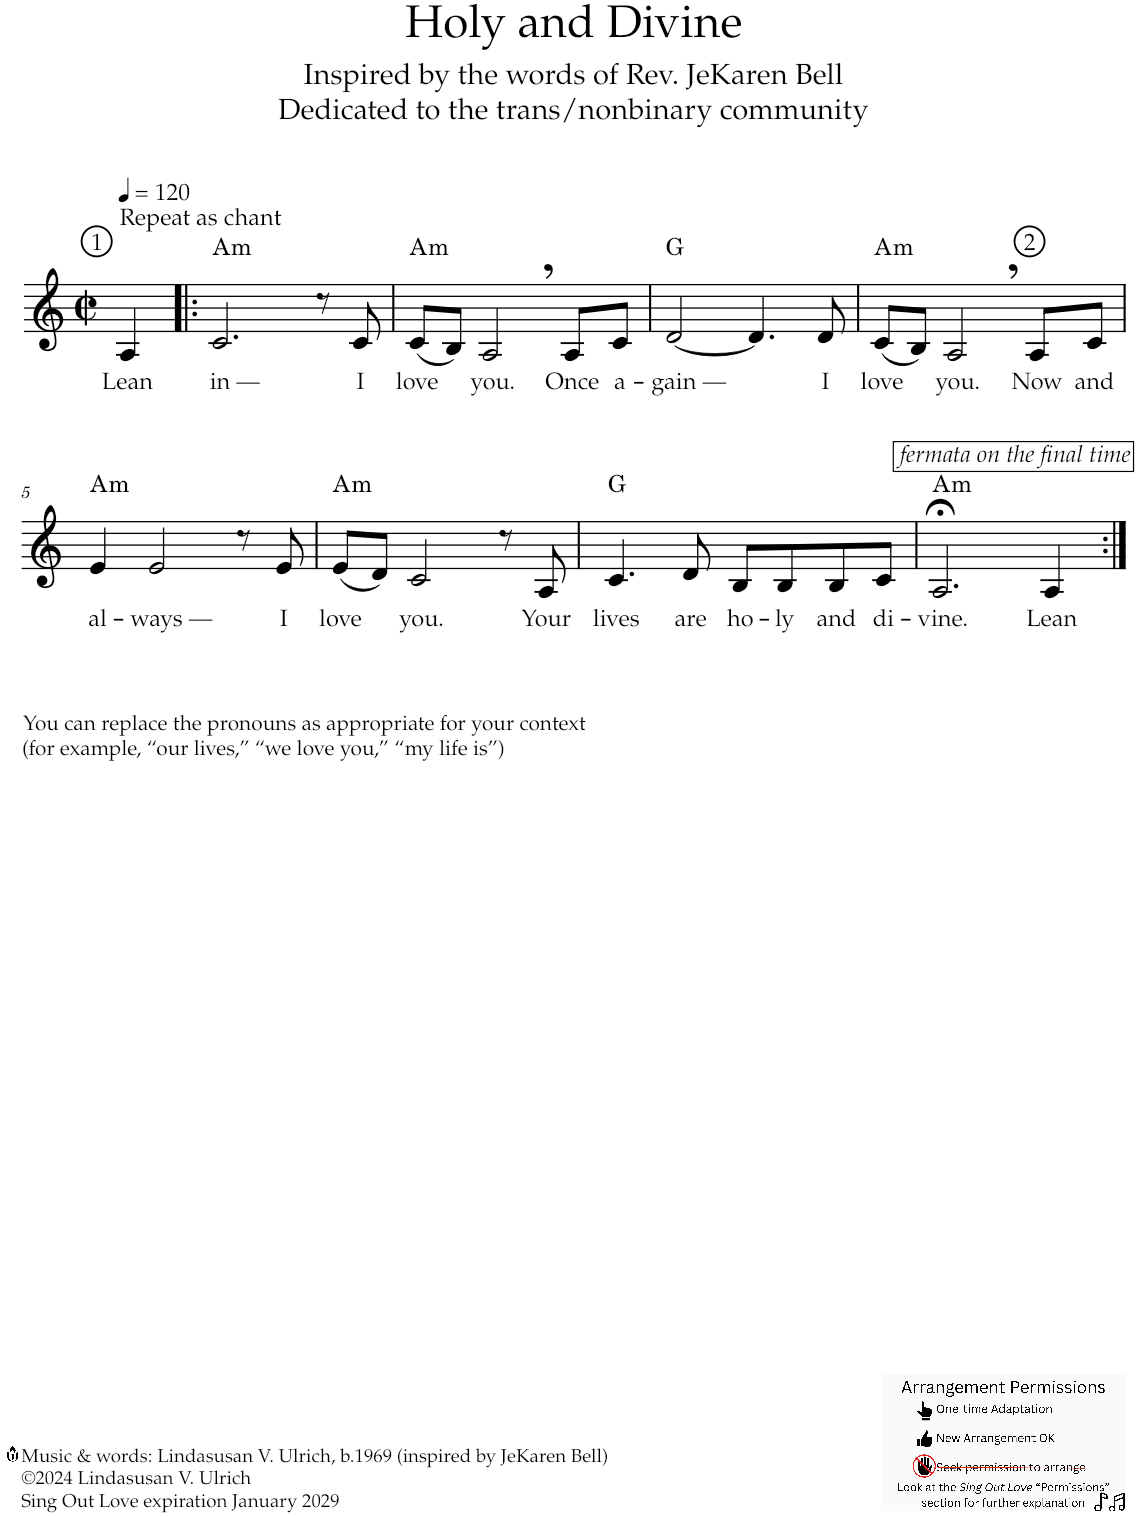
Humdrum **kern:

**kern	**text	**harte
*part1	*part1	*part1
*staff1	*staff1	*
*I"Violin	*	*
*I'Vln.	*	*
*clefG2	*	*
*k[]	*	*
*M2/2	*	*
*met(c|)	*	*
*MM120	*	*
!!LO:REH:place=s1:a:cj:enc=circle:t=1
=	=	=
!LO:TX:a:t=Repeat as chant	!	!
!	!LO:LY:b	!
4A/	Lean	.
=1!|:	=1!|:	=1!|:
!	!LO:LY:b	!LO:H:kt=m
2.c/	in —	A:min
8rcc	.	.
!	!LO:LY:b	!
8c/	I	.
=2	=2	=2
!	!LO:LY:b	!LO:H:kt=m
(<8c/L	love	A:min
8B/J)	.	.
!	!LO:LY:b	!
2A,/	you.	.
!	!LO:LY:b	!
8A/L	Once	.
!	!LO:LY:b	!
8c/J	a-	.
=3	=3	=3
!	!LO:LY:b	!
[2d/	-gain —	G:maj
4.d/]	.	.
!	!LO:LY:b	!
8d/	I	.
!!LO:REH:place=s1:a:cj:enc=circle:t=2:qo=3
=4	=4	=4
!	!LO:LY:b	!LO:H:kt=m
(<8c/L	love	A:min
8B/J)	.	.
!	!LO:LY:b	!
2A,/	you.	.
!	!LO:LY:b	!
8A/L	Now	.
!	!LO:LY:b	!
8c/J	and	.
!!LO:LB:g=z
=5	=5	=5
!	!LO:LY:b	!LO:H:kt=m
4e/	al-	A:min
!	!LO:LY:b	!
2e/	-ways —	.
8rcc	.	.
!	!LO:LY:b	!
8e/	I	.
=6	=6	=6
!	!LO:LY:b	!LO:H:kt=m
(<8e/L	love	A:min
8d/J)	.	.
!	!LO:LY:b	!
2c/	you.	.
8rcc	.	.
!	!LO:LY:b	!
8A/	Your	.
=7	=7	=7
!	!LO:LY:b	!
4.c/	lives	G:maj
!	!LO:LY:b	!
8d/	are	.
!	!LO:LY:b	!
8B/L	ho-	.
!	!LO:LY:b	!
8B/	-ly	.
!	!LO:LY:b	!
8B/	and	.
!LO:TX:a:i:t=fermata on the final time	!	!
!	!LO:LY:b	!
8c/J	di-	.
=8	=8	=8
!	!LO:LY:b	!LO:H:kt=m
2.A;</	-vine.	A:min
!	!LO:LY:b	!
4A/	Lean	.
=:|!	=:|!	=:|!
*-	*-	*-
